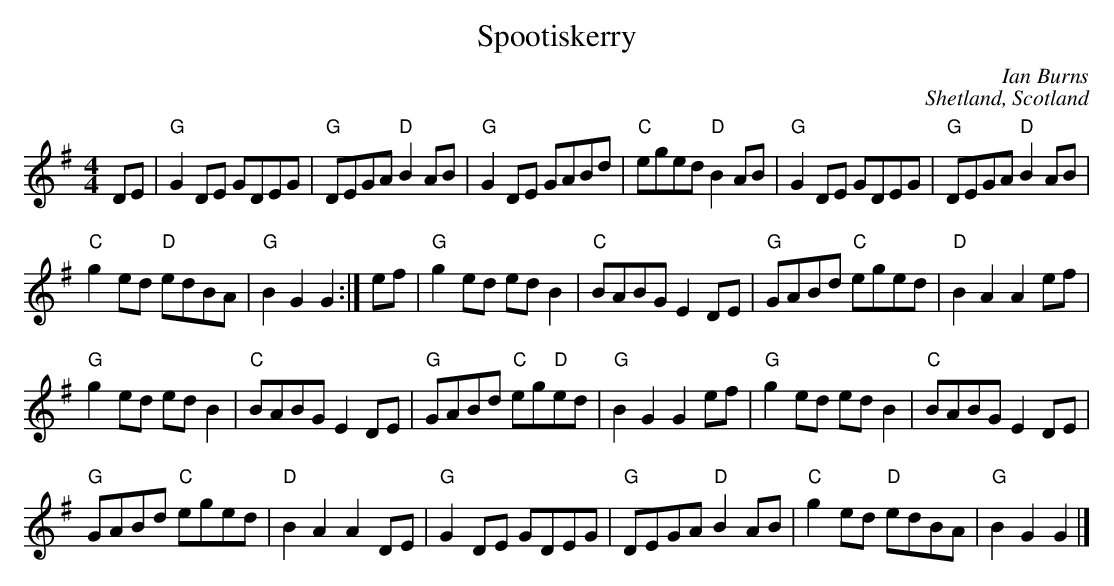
X:1
T:Spootiskerry
C:Ian Burns
C:Shetland, Scotland
M:4/4
L:1/8
K:G
DE | "G"G2 DE GDEG | "G"DEGA "D"B2 AB | "G"G2 DE GABd |\
"C"eged "D"B2 AB | "G"G2 DE GDEG | "G"DEGA "D"B2 AB |
"C"g2 ed "D"edBA | "G"B2 G2 G2 :| ef | "G"g2 ed ed B2 |\
"C"BABG E2 DE | "G"GABd "C"eged | "D"B2 A2 A2 ef |
"G"g2 ed ed B2 | "C"BABG E2 DE | "G"GABd "C"eg"D"ed |\
"G"B2 G2 G2 ef | "G"g2 ed ed B2 | "C"BABG E2 DE |
"G"GABd "C"eged | "D"B2 A2 A2 DE | "G"G2 DE GDEG |\
"G"DEGA "D"B2 AB | "C"g2 ed "D"edBA | "G"B2 G2 G2 |]
